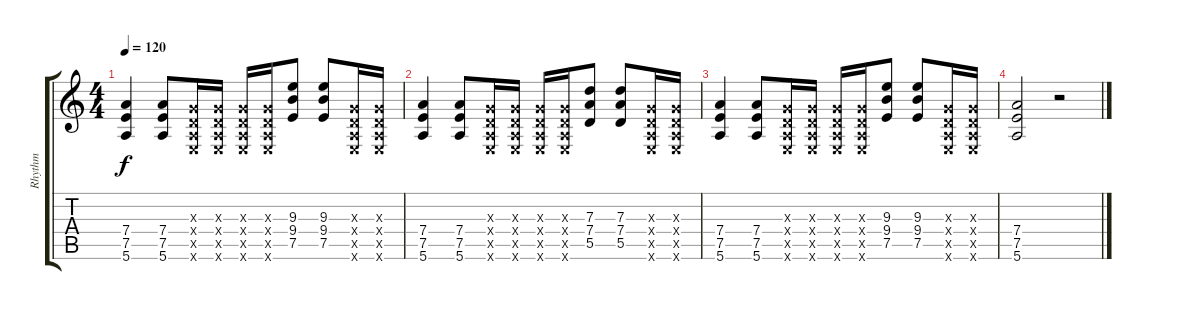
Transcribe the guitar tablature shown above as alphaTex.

\track ("Rhythm" "Rhythm") {instrument distortionguitar}
\staff {score tabs}
\tuning (E4 B3 G3 D3 A2 E2) {hide}
\ts (4 4)
\tempo 120
\clef g2
\ks c
(7.4 7.5 5.6).4{dy f} (7.4 7.5 5.6).8 (0.3{x} 0.4{x} 0.5{x} 0.6{x}).16 (0.3{x} 0.4{x} 0.5{x} 0.6{x}).16 (0.3{x} 0.4{x} 0.5{x} 0.6{x}).16 (0.3{x} 0.4{x} 0.5{x} 0.6{x}).16 (9.3 9.4 7.5).8 (9.3 9.4 7.5).8 (0.3{x} 0.4{x} 0.5{x} 0.6{x}).16 (0.3{x} 0.4{x} 0.5{x} 0.6{x}).16 |
(7.4 7.5 5.6).4 (7.4 7.5 5.6).8 (0.3{x} 0.4{x} 0.5{x} 0.6{x}).16 (0.3{x} 0.4{x} 0.5{x} 0.6{x}).16 (0.3{x} 0.4{x} 0.5{x} 0.6{x}).16 (0.3{x} 0.4{x} 0.5{x} 0.6{x}).16 (7.3 7.4 5.5).8 (7.3 7.4 5.5).8 (0.3{x} 0.4{x} 0.5{x} 0.6{x}).16 (0.3{x} 0.4{x} 0.5{x} 0.6{x}).16 |
(7.4 7.5 5.6).4 (7.4 7.5 5.6).8 (0.3{x} 0.4{x} 0.5{x} 0.6{x}).16 (0.3{x} 0.4{x} 0.5{x} 0.6{x}).16 (0.3{x} 0.4{x} 0.5{x} 0.6{x}).16 (0.3{x} 0.4{x} 0.5{x} 0.6{x}).16 (9.3 9.4 7.5).8 (9.3 9.4 7.5).8 (0.3{x} 0.4{x} 0.5{x} 0.6{x}).16 (0.3{x} 0.4{x} 0.5{x} 0.6{x}).16 |
(7.4 7.5 5.6).2 r.2
